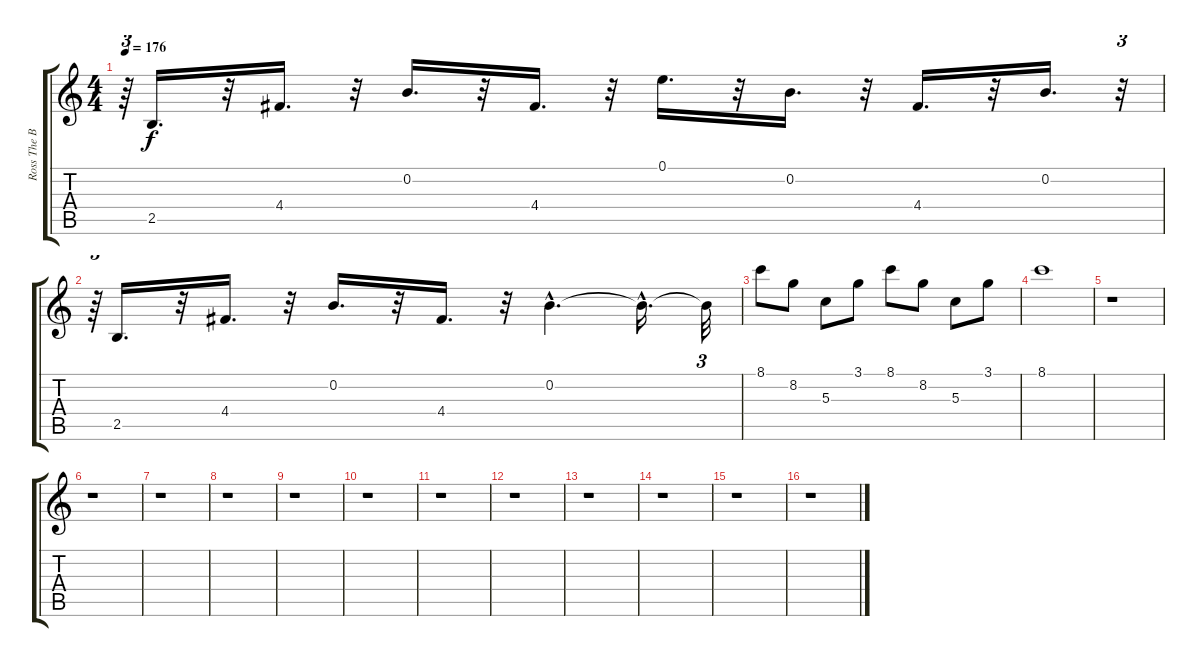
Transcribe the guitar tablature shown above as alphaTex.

\track ("Ross The Boss-Lead" "Ross The B") {instrument distortionguitar}
\staff {score tabs}
\tuning (E4 B3 G3 D3 A2 E2) {hide}
\ts (4 4)
\tempo 176
\clef g2
\ks c
r.64{tu (3 2) dy f} 2.5.16{d} r.32 4.4.16{d} r.32 0.2.16{d} r.32 4.4.16{d} r.32 0.1.16{d} r.32 0.2.16{d} r.32 4.4.16{d} r.32 0.2.16{d} r.32{tu (3 2)} |
r.64{tu (3 2)} 2.5.16{d} r.32 4.4.16{d} r.32 0.2.16{d} r.32 4.4.16{d} r.32 0.2{hac}.4{d} 0.2{hac t}.16{d} 0.2{t}.32{tu (3 2)} |
8.1.8 8.2.8 5.3.8 3.1.8 8.1.8 8.2.8 5.3.8 3.1.8 |
8.1.1 |
r.1 |
r.1 |
r.1 |
r.1 |
r.1 |
r.1 |
r.1 |
r.1 |
r.1 |
r.1 |
r.1 |
r.1
